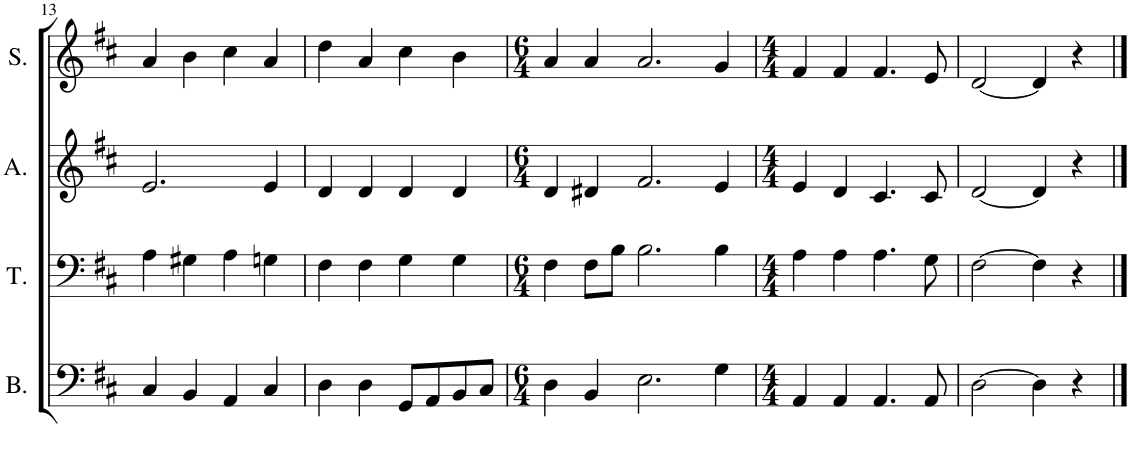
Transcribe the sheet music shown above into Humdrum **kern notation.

**kern	**kern	**kern	**kern
*part4	*part3	*part2	*part1
*staff4	*staff3	*staff2	*staff1
*I"Bass	*I"Tenor	*I"Alto	*I"Soprano
*I'B.	*I'T.	*I'A.	*I'S.
!!LO:PB:g=z
*clefF4	*clefF4	*clefG2	*clefG2
*k[f#c#]	*k[f#c#]	*k[f#c#]	*k[f#c#]
*M4/4	*M4/4	*M4/4	*M4/4
=13	=13	=13	=13
4C#/	4A\	2.e/	4a/
4BB/	4G#X\	.	4b\
4AA/	4A\	.	4cc#\
4C#/	4Gn\	4e/	4a/
=14	=14	=14	=14
4D\	4F#\	4d/	4dd\
4D\	4F#\	4d/	4a/
8GG/L	4G\	4d/	4cc#\
8AA/	.	.	.
8BB/	4G\	4d/	4b\
8C#/J	.	.	.
=15	=15	=15	=15
*M6/4	*M6/4	*M6/4	*M6/4
4D\	4F#\	4d/	4a/
4BB/	8F#\L	4d#X/	4a/
.	8B\J	.	.
2.E\	2.B\	2.f#/	2.a/
4G\	4B\	4e/	4g/
=16	=16	=16	=16
*M4/4	*M4/4	*M4/4	*M4/4
4AA/	4A\	4e/	4f#/
4AA/	4A\	4d/	4f#/
4.AA/	4.A\	4.c#/	4.f#/
8AA/	8G\	8c#/	8e/
=17	=17	=17	=17
[2D\	[2F#\	[2d/	[2d/
4D\]	4F#\]	4d/]	4d/]
4r	4r	4r	4r
==	==	==	==
*-	*-	*-	*-
